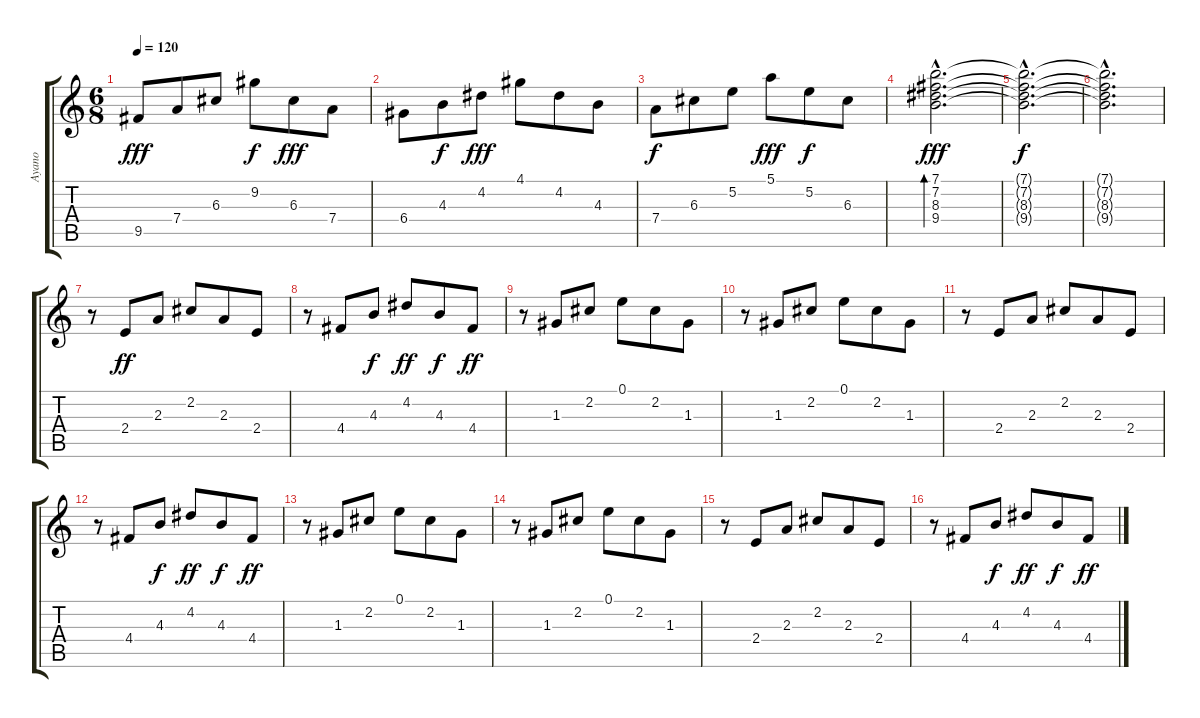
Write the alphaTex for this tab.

\track ("Ayano" "Ayano") {instrument electricguitarclean}
\staff {score tabs}
\tuning (E4 B3 G3 D3 A2 E2) {hide}
\ts (6 8)
\tempo 120
\clef g2
\ks c
9.5.8{dy fff} 7.4.8 6.3.8 9.2.8{dy f} 6.3.8{dy fff} 7.4.8 |
6.4.8 4.3.8{dy f} 4.2.8{dy fff} 4.1.8 4.2.8 4.3.8 |
7.4.8{dy f} 6.3.8 5.2.8 5.1.8{dy fff} 5.2.8{dy f} 6.3.8 |
(7.1{hac} 7.2 8.3{hac} 9.4{hac}).2{d bd 480 dy fff} |
(7.1{hac t} 7.2{hac t} 8.3{hac t} 9.4{hac t}).2{d dy f} |
(7.1{hac t} 7.2{hac t} 8.3{hac t} 9.4{hac t}).2{d} |
r.8 2.4.8{dy ff} 2.3.8 2.2.8 2.3.8 2.4.8 |
r.8 4.4.8 4.3.8{dy f} 4.2.8{dy ff} 4.3.8{dy f} 4.4.8{dy ff} |
r.8 1.3.8 2.2.8 0.1.8 2.2.8 1.3.8 |
r.8 1.3.8 2.2.8 0.1.8 2.2.8 1.3.8 |
r.8 2.4.8 2.3.8 2.2.8 2.3.8 2.4.8 |
r.8 4.4.8 4.3.8{dy f} 4.2.8{dy ff} 4.3.8{dy f} 4.4.8{dy ff} |
r.8 1.3.8 2.2.8 0.1.8 2.2.8 1.3.8 |
r.8 1.3.8 2.2.8 0.1.8 2.2.8 1.3.8 |
r.8 2.4.8 2.3.8 2.2.8 2.3.8 2.4.8 |
r.8 4.4.8 4.3.8{dy f} 4.2.8{dy ff} 4.3.8{dy f} 4.4.8{dy ff}
